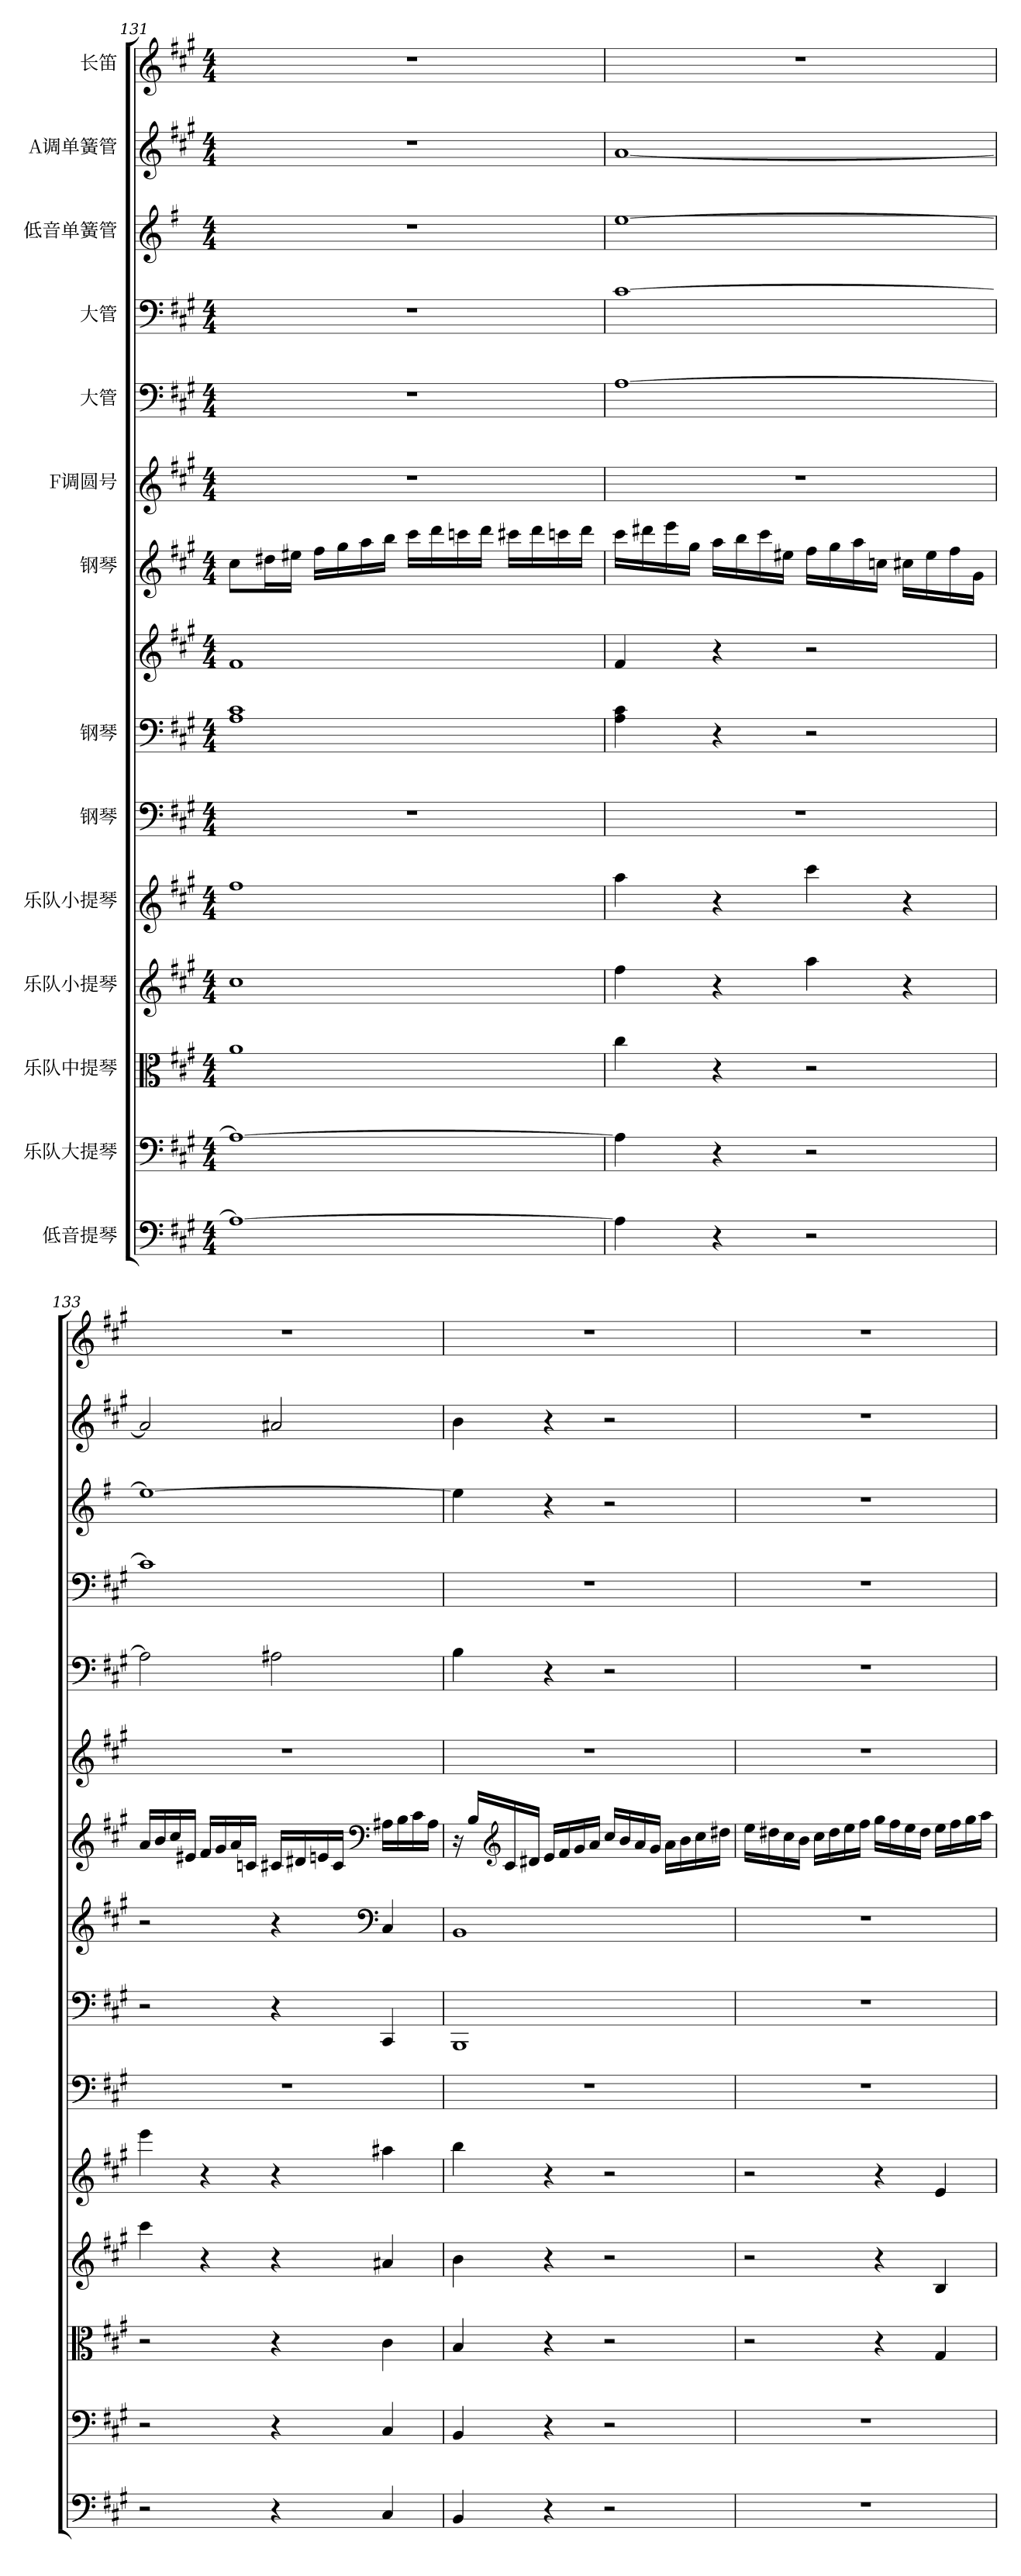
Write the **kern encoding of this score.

**kern	**kern	**kern	**kern	**kern	**kern	**kern	**kern	**kern	**kern	**kern	**kern	**kern	**kern	**kern
*part14	*part13	*part12	*part11	*part10	*part9	*part8	*part8	*part7	*part6	*part5	*part4	*part3	*part2	*part1
*staff15	*staff14	*staff13	*staff12	*staff11	*staff10	*staff9	*staff8	*staff7	*staff6	*staff5	*staff4	*staff3	*staff2	*staff1
*I"低音提琴	*I"乐队大提琴	*I"乐队中提琴	*I"乐队小提琴	*I"乐队小提琴	*I"钢琴	*I"钢琴	*	*I"钢琴	*I"F调圆号	*I"大管	*I"大管	*I"低音单簧管	*I"A调单簧管	*I"长笛
*clefF4	*clefF4	*clefC3	*clefG2	*clefG2	*clefF4	*clefF4	*clefG2	*clefG2	*clefG2	*clefF4	*clefF4	*clefG2	*clefG2	*clefG2
*ITrd7c12	*	*	*	*	*	*	*	*	*ITrd4c7	*	*	*ITrd8c14	*ITrd2c3	*
*k[f#c#g#]	*k[f#c#g#]	*k[f#c#g#]	*k[f#c#g#]	*k[f#c#g#]	*k[f#c#g#]	*k[f#c#g#]	*k[f#c#g#]	*k[f#c#g#]	*k[f#c#]	*k[f#c#g#]	*k[f#c#g#]	*k[f#]	*k[f#c#g#d#a#e#]	*k[f#c#g#]
*M4/4	*M4/4	*M4/4	*M4/4	*M4/4	*M4/4	*M4/4	*M4/4	*M4/4	*M4/4	*M4/4	*M4/4	*M4/4	*M4/4	*M4/4
=131	=131	=131	=131	=131	=131	=131	=131	=131	=131	=131	=131	=131	=131	=131
1AA_	1A_	1a	1cc#	1ff#	1r	1A 1c#	1f#	8cc#\L	1r	1r	1r	1r	1r	1r
.	.	.	.	.	.	.	.	16dd#X\L	.	.	.	.	.	.
.	.	.	.	.	.	.	.	16ee#X\JJ	.	.	.	.	.	.
.	.	.	.	.	.	.	.	16ff#\LL	.	.	.	.	.	.
.	.	.	.	.	.	.	.	16gg#\	.	.	.	.	.	.
.	.	.	.	.	.	.	.	16aa\	.	.	.	.	.	.
.	.	.	.	.	.	.	.	16bb\JJ	.	.	.	.	.	.
.	.	.	.	.	.	.	.	16ccc#\LL	.	.	.	.	.	.
.	.	.	.	.	.	.	.	16ddd\	.	.	.	.	.	.
.	.	.	.	.	.	.	.	16cccn\	.	.	.	.	.	.
.	.	.	.	.	.	.	.	16ddd\JJ	.	.	.	.	.	.
.	.	.	.	.	.	.	.	16ccc#X\LL	.	.	.	.	.	.
.	.	.	.	.	.	.	.	16ddd\	.	.	.	.	.	.
.	.	.	.	.	.	.	.	16cccn\	.	.	.	.	.	.
.	.	.	.	.	.	.	.	16ddd\JJ	.	.	.	.	.	.
!!LO:PB:g=z
=132	=132	=132	=132	=132	=132	=132	=132	=132	=132	=132	=132	=132	=132	=132
4AA\]	4A\]	4cc#\	4ff#\	4aa\	1r	4A\ 4c#\	4f#/	16ccc#\LL	1r	[1A	[1c#	[1e	[1f#	1r
.	.	.	.	.	.	.	.	16ddd#X\	.	.	.	.	.	.
.	.	.	.	.	.	.	.	16eee\	.	.	.	.	.	.
.	.	.	.	.	.	.	.	16gg#\JJ	.	.	.	.	.	.
4r	4r	4r	4r	4r	.	4r	4r	16aa\LL	.	.	.	.	.	.
.	.	.	.	.	.	.	.	16bb\	.	.	.	.	.	.
.	.	.	.	.	.	.	.	16ccc#\	.	.	.	.	.	.
.	.	.	.	.	.	.	.	16ee#X\JJ	.	.	.	.	.	.
2r	2r	2r	4aa\	4ccc#\	.	2r	2r	16ff#\LL	.	.	.	.	.	.
.	.	.	.	.	.	.	.	16gg#\	.	.	.	.	.	.
.	.	.	.	.	.	.	.	16aa\	.	.	.	.	.	.
.	.	.	.	.	.	.	.	16ccn\JJ	.	.	.	.	.	.
.	.	.	4r	4r	.	.	.	16cc#X\LL	.	.	.	.	.	.
.	.	.	.	.	.	.	.	16ee#\	.	.	.	.	.	.
.	.	.	.	.	.	.	.	16ff#\	.	.	.	.	.	.
.	.	.	.	.	.	.	.	16g#\JJ	.	.	.	.	.	.
!!LO:PB:g=z
=133	=133	=133	=133	=133	=133	=133	=133	=133	=133	=133	=133	=133	=133	=133
2r	2r	2r	4ccc#\	4eee\	1r	2r	2r	16a/LL	1r	2A\]	1c#]	1e_	2f#/]	1r
.	.	.	.	.	.	.	.	16b/	.	.	.	.	.	.
.	.	.	.	.	.	.	.	16cc#/	.	.	.	.	.	.
.	.	.	.	.	.	.	.	16e#X/JJ	.	.	.	.	.	.
.	.	.	4r	4r	.	.	.	16f#/LL	.	.	.	.	.	.
.	.	.	.	.	.	.	.	16g#/	.	.	.	.	.	.
.	.	.	.	.	.	.	.	16a/	.	.	.	.	.	.
.	.	.	.	.	.	.	.	16cn/JJ	.	.	.	.	.	.
4r	4r	4r	4r	4r	.	4r	4r	16c#X/LL	.	2A#X\	.	.	2f##X/	.
.	.	.	.	.	.	.	.	16d#X/	.	.	.	.	.	.
.	.	.	.	.	.	.	.	16en/	.	.	.	.	.	.
.	.	.	.	.	.	.	.	16c#/JJ	.	.	.	.	.	.
*	*	*	*	*	*	*	*clefF4	*clefF4	*	*	*	*	*	*
4CC#/	4C#/	4c#\	4a#X/	4aa#X\	.	4CC#/	4C#/	16A#X\LL	.	.	.	.	.	.
.	.	.	.	.	.	.	.	16B\	.	.	.	.	.	.
.	.	.	.	.	.	.	.	16c#\	.	.	.	.	.	.
.	.	.	.	.	.	.	.	16A#\JJ	.	.	.	.	.	.
=134	=134	=134	=134	=134	=134	=134	=134	=134	=134	=134	=134	=134	=134	=134
4BBB/	4BB/	4B/	4b\	4bb\	1r	1BBB	1BB	16r	1r	4B\	1r	4e\]	4g#\	1r
.	.	.	.	.	.	.	.	16B/LL	.	.	.	.	.	.
*	*	*	*	*	*	*	*	*clefG2	*	*	*	*	*	*
.	.	.	.	.	.	.	.	16c#/	.	.	.	.	.	.
.	.	.	.	.	.	.	.	16d#X/JJ	.	.	.	.	.	.
4r	4r	4r	4r	4r	.	.	.	16e/LL	.	4r	.	4r	4r	.
.	.	.	.	.	.	.	.	16f#/	.	.	.	.	.	.
.	.	.	.	.	.	.	.	16g#/	.	.	.	.	.	.
.	.	.	.	.	.	.	.	16a/JJ	.	.	.	.	.	.
2r	2r	2r	2r	2r	.	.	.	16cc#/LL	.	2r	.	2r	2r	.
.	.	.	.	.	.	.	.	16b/	.	.	.	.	.	.
.	.	.	.	.	.	.	.	16a/	.	.	.	.	.	.
.	.	.	.	.	.	.	.	16g#/JJ	.	.	.	.	.	.
.	.	.	.	.	.	.	.	16a\LL	.	.	.	.	.	.
.	.	.	.	.	.	.	.	16b\	.	.	.	.	.	.
.	.	.	.	.	.	.	.	16cc#\	.	.	.	.	.	.
.	.	.	.	.	.	.	.	16dd#X\JJ	.	.	.	.	.	.
!!LO:PB:g=z
=135	=135	=135	=135	=135	=135	=135	=135	=135	=135	=135	=135	=135	=135	=135
1r	1r	2r	2r	2r	1r	1r	1r	16ee\LL	1r	1r	1r	1r	1r	1r
.	.	.	.	.	.	.	.	16dd#X\	.	.	.	.	.	.
.	.	.	.	.	.	.	.	16cc#\	.	.	.	.	.	.
.	.	.	.	.	.	.	.	16b\JJ	.	.	.	.	.	.
.	.	.	.	.	.	.	.	16cc#\LL	.	.	.	.	.	.
.	.	.	.	.	.	.	.	16dd#\	.	.	.	.	.	.
.	.	.	.	.	.	.	.	16ee\	.	.	.	.	.	.
.	.	.	.	.	.	.	.	16ff#\JJ	.	.	.	.	.	.
.	.	4r	4r	4r	.	.	.	16gg#\LL	.	.	.	.	.	.
.	.	.	.	.	.	.	.	16ff#\	.	.	.	.	.	.
.	.	.	.	.	.	.	.	16ee\	.	.	.	.	.	.
.	.	.	.	.	.	.	.	16dd#\JJ	.	.	.	.	.	.
.	.	4G#/	4B/	4e/	.	.	.	16ee\LL	.	.	.	.	.	.
.	.	.	.	.	.	.	.	16ff#\	.	.	.	.	.	.
.	.	.	.	.	.	.	.	16gg#\	.	.	.	.	.	.
.	.	.	.	.	.	.	.	16aa\JJ	.	.	.	.	.	.
=	=	=	=	=	=	=	=	=	=	=	=	=	=	=
*-	*-	*-	*-	*-	*-	*-	*-	*-	*-	*-	*-	*-	*-	*-
